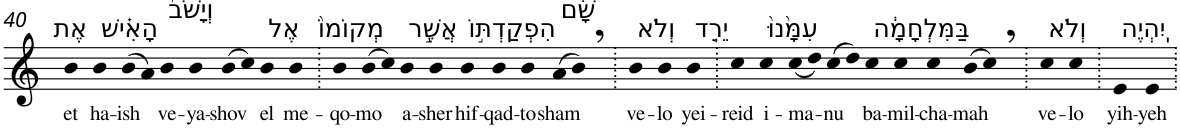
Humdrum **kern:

**kern	**text
*part1	*part1
*staff1	*staff1
*I"Piano	*
*I'Pno	*
!!LO:PB:g=z
*clefG2	*
*k[]	*
=40	=40
!LO:TX:a:t=אֶת	!
!	!LO:LY:b
4b	et
!LO:TX:a:t=הָאִ֗ישׁ	!
!	!LO:LY:b
4b	ha-
!	!LO:LY:b
(>8b	-ish
8a)	.
!LO:TX:a:t=וְיָשֹׁב֙	!
!	!LO:LY:b
4b	ve-
!	!LO:LY:b
4b	-ya-
!	!LO:LY:b
(>8b	-shov
8cc)	.
!LO:TX:a:t=אֶל	!
!	!LO:LY:b
4b	el
!LO:TX:a:t=מְקוֹמוֹ֙	!
!	!LO:LY:b
4b	me-
=41.	=41.
!	!LO:LY:b
4b	-qo-
!	!LO:LY:b
(>8b	-mo
8cc)	.
!LO:TX:a:t=אֲשֶׁ֣ר	!
!	!LO:LY:b
4b	a-
!	!LO:LY:b
4b	-sher
!LO:TX:a:t=הִפְקַדְתּ֣וֹ	!
!	!LO:LY:b
4b	hif-
!	!LO:LY:b
4b	-qad-
!	!LO:LY:b
4b	-to
!LO:TX:a:t=שָׁ֔ם	!
!	!LO:LY:b
(>8a	sham
8b,)	.
=42.	=42.
!LO:TX:a:t=וְלֹא	!
!	!LO:LY:b
4b	ve-
!	!LO:LY:b
4b	-lo
!LO:TX:a:t=יֵרֵ֤ד	!
!	!LO:LY:b
4b	yei-
=43.	=43.
!	!LO:LY:b
4cc	-reid
!LO:TX:a:t=עִמָּ֙נוּ֙	!
!	!LO:LY:b
4cc	i-
!	!LO:LY:b
(<8cc	-ma-
8dd)	.
!	!LO:LY:b
(>8cc	-nu
8dd)	.
!LO:TX:a:t=בַּמִּלְחָמָ֔ה	!
!	!LO:LY:b
4cc	ba-
!	!LO:LY:b
4cc	-mil-
!	!LO:LY:b
4cc	-cha-
!	!LO:LY:b
(>8b	-mah
8cc,)	.
=44.	=44.
!LO:TX:a:t=וְלֹא	!
!	!LO:LY:b
4cc	ve-
!	!LO:LY:b
4cc	-lo
=45.	=45.
!LO:TX:a:t=יִֽהְיֶה	!
!	!LO:LY:b
4e	yih-
!	!LO:LY:b
4e	-yeh
=.	=.
*-	*-
